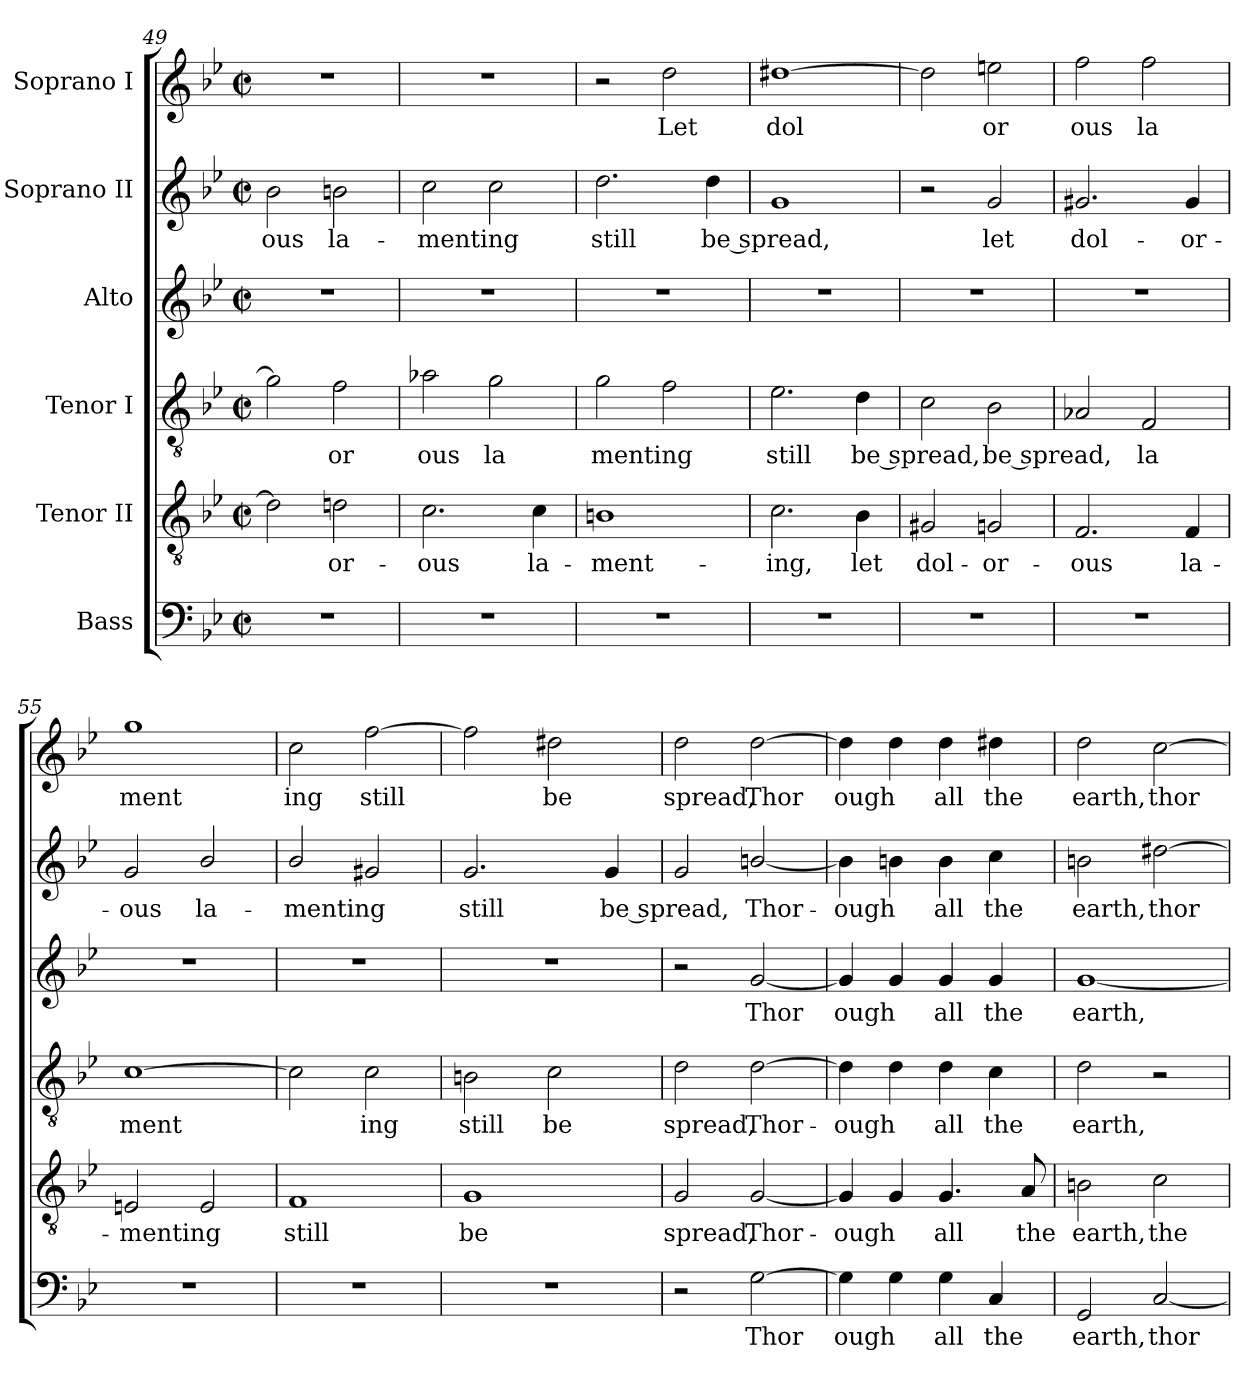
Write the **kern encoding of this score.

**kern	**text	**kern	**text	**kern	**text	**kern	**text	**kern	**text	**kern	**text
*part6	*part6	*part5	*part5	*part4	*part4	*part3	*part3	*part2	*part2	*part1	*part1
*staff6	*staff6	*staff5	*staff5	*staff4	*staff4	*staff3	*staff3	*staff2	*staff2	*staff1	*staff1
*I"Bass	*	*I"Tenor II	*	*I"Tenor I	*	*I"Alto	*	*I"Soprano II	*	*I"Soprano I	*
*clefF4	*	*clefGv2	*	*clefGv2	*	*clefG2	*	*clefG2	*	*clefG2	*
*ITrd-3c-5	*	*ITrd-3c-5	*	*	*	*ITrd-3c-5	*	*ITrd-3c-5	*	*ITrd-3c-5	*
*k[b-e-a-]	*	*k[b-e-a-]	*	*k[b-e-]	*	*k[b-e-a-]	*	*k[b-e-a-]	*	*k[b-e-a-]	*
*E-:	*	*E-:	*	*B-:	*	*E-:	*	*E-:	*	*E-:	*
*M2/2	*	*M2/2	*	*M2/2	*	*M2/2	*	*M2/2	*	*M2/2	*
*met(c|)	*	*met(c|)	*	*met(c|)	*	*met(c|)	*	*met(c|)	*	*met(c|)	*
=49	=49	=49	=49	=49	=49	=49	=49	=49	=49	=49	=49
!	!	!	!	!	!	!	!	!	!LO:LY:b:cj	!	!
1r	.	2g#\]	.	2g\]	.	1r	.	2ee-\	-ous	1r	.
!	!	!	!LO:LY:b:cj	!	!LO:LY:b:cj	!	!	!	!LO:LY:b:cj	!	!
.	.	2g\	-or-	2f\	or	.	.	2een\	la-	.	.
=50	=50	=50	=50	=50	=50	=50	=50	=50	=50	=50	=50
!	!	!	!LO:LY:b:cj	!	!LO:LY:b:cj	!	!	!	!LO:LY:b:cj	!	!
1r	.	2.f\	-ous	2a-\	ous	1r	.	2ff\	-menting	1r	.
!	!	!	!	!	!LO:LY:b:cj	!	!	!	!	!	!
.	.	.	.	2g\	la	.	.	2ff\	.	.	.
!	!	!	!LO:LY:b:cj	!	!	!	!	!	!	!	!
.	.	4f\	la-	.	.	.	.	.	.	.	.
=51	=51	=51	=51	=51	=51	=51	=51	=51	=51	=51	=51
!	!	!	!LO:LY:b:cj	!	!LO:LY:b:cj	!	!	!	!LO:LY:b:cj	!	!
1r	.	1en	-ment-	2g\	menting	1r	.	2.gg\	still	2r	.
!	!	!	!	!	!	!	!	!	!	!	!LO:LY:b:cj
.	.	.	.	2f\	.	.	.	.	.	2gg\	Let
!	!	!	!	!	!	!	!	!	!LO:LY:b:cj	!	!
.	.	.	.	.	.	.	.	4gg\	be spread,	.	.
=52	=52	=52	=52	=52	=52	=52	=52	=52	=52	=52	=52
!	!	!	!LO:LY:b:cj	!	!LO:LY:b:cj	!	!	!	!	!	!LO:LY:b:cj
1r	.	2.f\	-ing,	2.e-\	still	1r	.	1cc	.	[>1gg#	dol
!	!	!	!LO:LY:b:cj	!	!LO:LY:b:cj	!	!	!	!	!	!
.	.	4e-\	let	4d\	be spread,	.	.	.	.	.	.
=53	=53	=53	=53	=53	=53	=53	=53	=53	=53	=53	=53
!	!	!	!LO:LY:b:cj	!	!	!	!	!	!	!	!
1r	.	2c#X/	dol-	2c\	.	1r	.	2r	.	2gg#\]	.
!	!	!	!LO:LY:b:cj	!	!LO:LY:b:cj	!	!	!	!LO:LY:b:cj	!	!LO:LY:b:cj
.	.	2c/	-or-	2B-\	be spread,	.	.	2cc/	let	2aan\	or
=54	=54	=54	=54	=54	=54	=54	=54	=54	=54	=54	=54
!	!	!	!LO:LY:b:cj	!	!	!	!	!	!LO:LY:b:cj	!	!LO:LY:b:cj
1r	.	2.B-/	-ous	2A-X/	.	1r	.	2.cc#X/	dol-	2bb-\	ous
!	!	!	!	!	!LO:LY:b:cj	!	!	!	!	!	!LO:LY:b:cj
.	.	.	.	2F/	la	.	.	.	.	2bb-\	la
!	!	!	!LO:LY:b:cj	!	!	!	!	!	!LO:LY:b:cj	!	!
.	.	4B-/	la-	.	.	.	.	4cc#/	-or-	.	.
=55	=55	=55	=55	=55	=55	=55	=55	=55	=55	=55	=55
!	!	!	!LO:LY:b:cj	!	!LO:LY:b	!	!	!	!LO:LY:b:cj	!	!LO:LY:b:cj
1r	.	2An/	-menting	[>1c	ment	1r	.	2cc/	-ous	1ccc	ment
!	!	!	!	!	!	!	!	!	!LO:LY:b:cj	!	!
.	.	2A/	.	.	.	.	.	2ee-/	la-	.	.
=56	=56	=56	=56	=56	=56	=56	=56	=56	=56	=56	=56
!	!	!	!LO:LY:b:cj	!	!	!	!	!	!LO:LY:b:cj	!	!LO:LY:b:cj
1r	.	1B-	still	2c\]	.	1r	.	2ee-/	-menting	2ff\	ing
!	!	!	!	!	!LO:LY:b:cj	!	!	!	!	!	!LO:LY:b
.	.	.	.	2c\	ing	.	.	2cc#X/	.	[>2bb-\	still
!!LO:LB:g=z
=57	=57	=57	=57	=57	=57	=57	=57	=57	=57	=57	=57
!	!	!	!LO:LY:b:cj	!	!LO:LY:b:cj	!	!	!	!LO:LY:b:cj	!	!
*	*	*	*	*	*	*	*	*	*	*^	*
1r	.	1c	be	2Bn\	still	1r	.	2.cc/	still	2bb-\]	64ryy	.
.	.	.	.	.	.	.	.	.	.	.	2ryy	.
!	!	!	!	!	!LO:LY:b:cj	!	!	!	!	!	!	!LO:LY:b:cj
.	.	.	.	2c\	be	.	.	.	.	2gg#\	.	be
.	.	.	.	.	.	.	.	.	.	.	4ryy	.
!	!	!	!	!	!	!	!	!	!LO:LY:b:cj	!	!	!
.	.	.	.	.	.	.	.	4cc/	be spread,	.	.	.
.	.	.	.	.	.	.	.	.	.	.	8...ryy	.
=58	=58	=58	=58	=58	=58	=58	=58	=58	=58	=58	=58	=58
!	!	!	!LO:LY:b:cj	!	!LO:LY:b:cj	!	!	!	!	!	!	!LO:LY:b:cj
*	*	*	*	*	*	*	*	*	*	*v	*v	*
2r	.	2c/	spread,	2d\	spread,	2r	.	2cc/	.	2gg\	spread,
!	!LO:LY:b	!	!LO:LY:b	!	!LO:LY:b	!	!LO:LY:b	!	!LO:LY:b	!	!LO:LY:b
[>2c\	Thor	[<2c/	Thor-	[>2d\	Thor-	[<2cc/	Thor	[>2een/	Thor-	[>2gg\	Thor
=59	=59	=59	=59	=59	=59	=59	=59	=59	=59	=59	=59
!	!LO:LY:b	!	!LO:LY:b	!	!LO:LY:b	!	!LO:LY:b	!	!LO:LY:b	!	!LO:LY:b
4c\]	ough	4c/]	-ough	4d\]	-ough	4cc/]	ough	4ee\]	-ough	4gg\]	ough
4c\	.	4c/	.	4d\	.	4cc/	.	4een\	.	4gg\	.
!	!LO:LY:b:cj	!	!LO:LY:b:cj	!	!LO:LY:b:cj	!	!LO:LY:b:cj	!	!LO:LY:b:cj	!	!LO:LY:b:cj
4c\	all	4.c/	all	4d\	all	4cc/	all	4ee\	all	4gg\	all
!	!LO:LY:b:cj	!	!	!	!LO:LY:b:cj	!	!LO:LY:b:cj	!	!LO:LY:b:cj	!	!LO:LY:b:cj
4F/	the	.	.	4c\	the	4cc/	the	4ff\	the	4gg#\	the
!	!	!	!LO:LY:b:cj	!	!	!	!	!	!	!	!
.	.	8d/	the	.	.	.	.	.	.	.	.
=60	=60	=60	=60	=60	=60	=60	=60	=60	=60	=60	=60
!	!LO:LY:b:cj	!	!LO:LY:b:cj	!	!LO:LY:b:cj	!	!LO:LY:b	!	!LO:LY:b:cj	!	!LO:LY:b:cj
2C/	earth,	2en\	earth,	2d\	earth,	[<1cc	earth,	2een\	earth,	2gg\	earth,
!	!LO:LY:b	!	!LO:LY:b:cj	!	!	!	!	!	!LO:LY:b	!	!LO:LY:b
[<2F/	thor	2f\	the	2r	.	.	.	[>2gg#\	thor-	[>2ff\	thor
=	=	=	=	=	=	=	=	=	=	=	=
*-	*-	*-	*-	*-	*-	*-	*-	*-	*-	*-	*-
